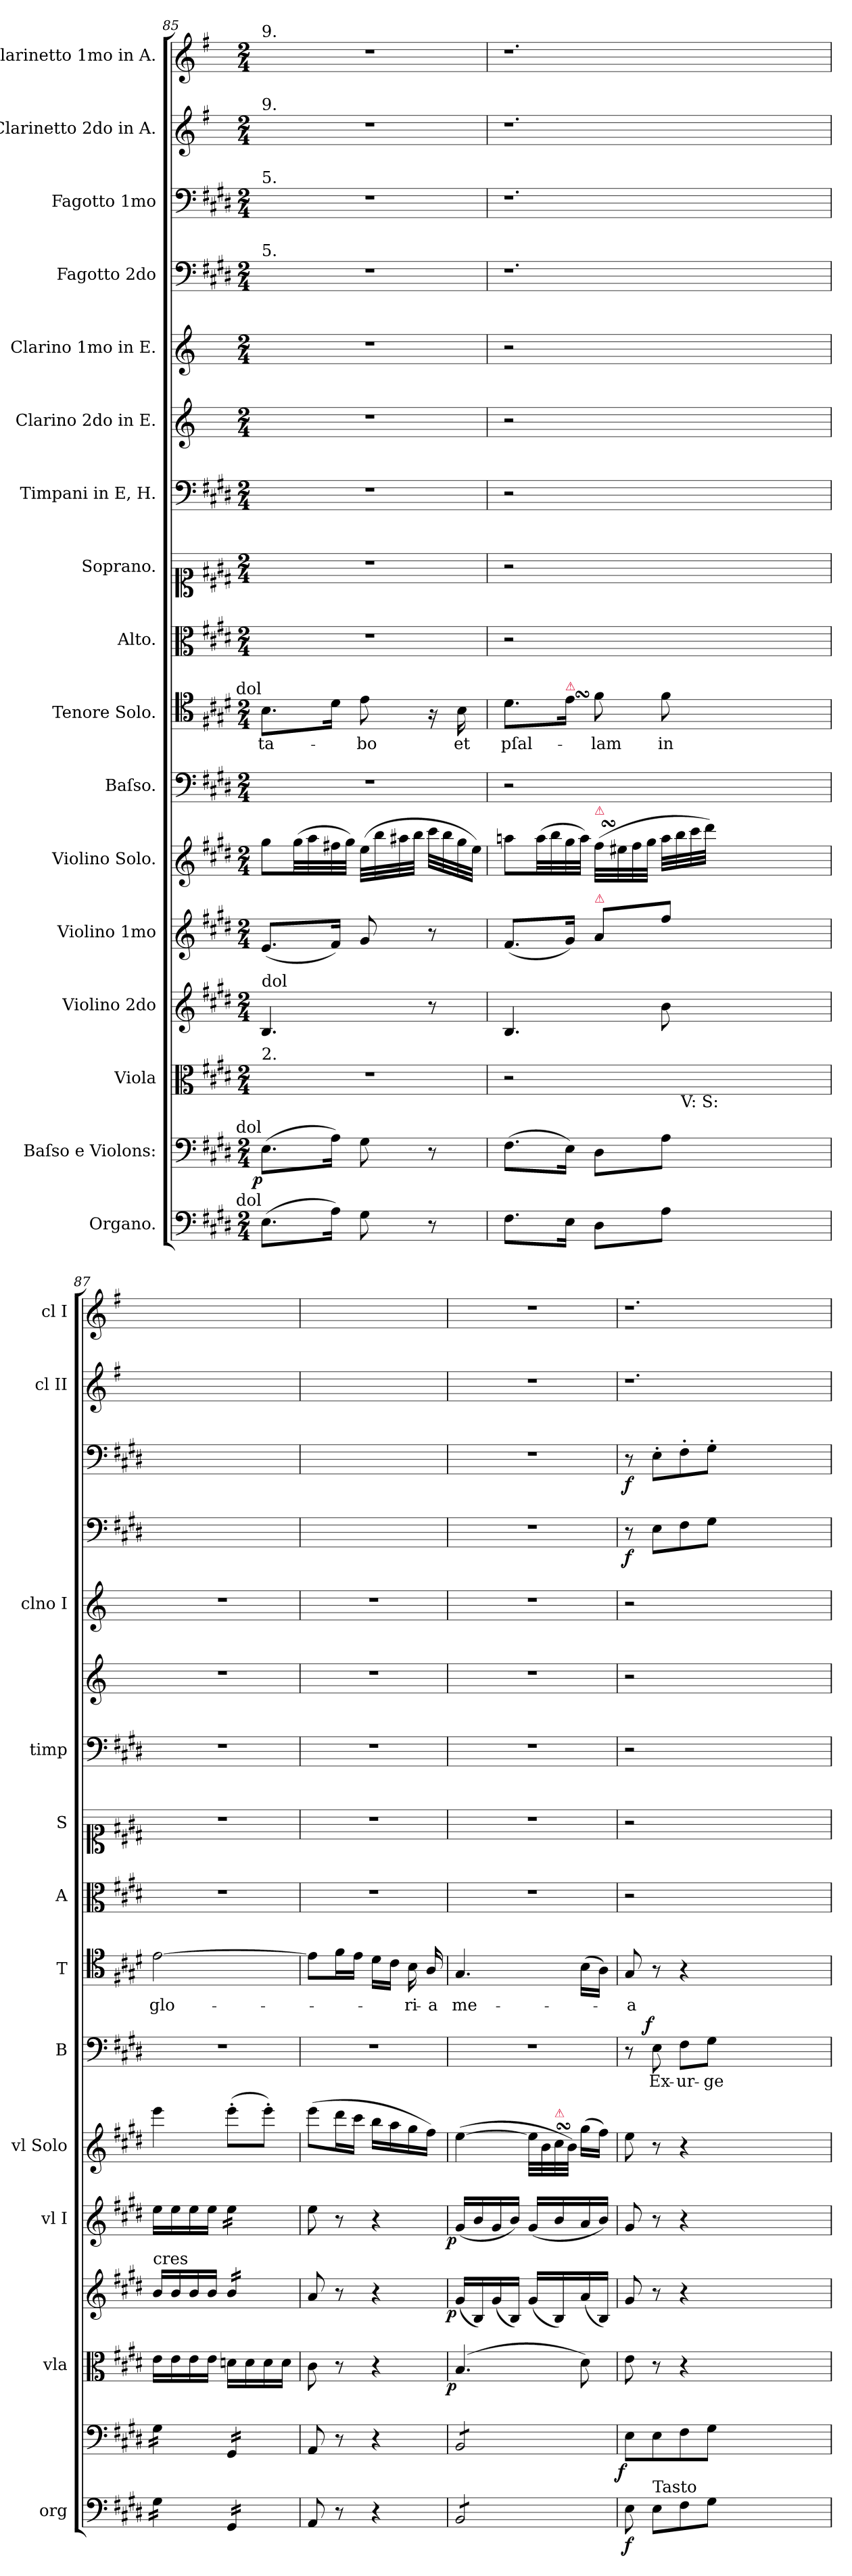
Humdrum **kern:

**kern	**dynam	**kern	**dynam	**kern	**dynam	**kern	**dynam	**kern	**dynam	**kern	**kern	**text	**dynam	**kern	**text	**kern	**kern	**kern	**kern	**kern	**kern	**dynam	**kern	**dynam	**kern	**kern
*part17	*part17	*part16	*part16	*part15	*part15	*part14	*part14	*part13	*part13	*part12	*part11	*part11	*part11	*part10	*part10	*part9	*part8	*part7	*part6	*part5	*part4	*part4	*part3	*part3	*part2	*part1
*staff17	*staff17	*staff16	*staff16	*staff15	*staff15	*staff14	*staff14	*staff13	*staff13	*staff12	*staff11	*staff11	*staff11	*staff10	*staff10	*staff9	*staff8	*staff7	*staff6	*staff5	*staff4	*staff4	*staff3	*staff3	*staff2	*staff1
*I"Organo.	*	*I"Baſso e Violons:	*	*I"Viola	*	*I"Violino 2do	*	*I"Violino 1mo	*	*I"Violino Solo.	*I"Baſso.	*	*	*I"Tenore Solo.	*	*I"Alto.	*I"Soprano.	*I"Timpani in E, H.	*I"Clarino 2do in E.	*I"Clarino 1mo in E.	*I"Fagotto 2do	*	*I"Fagotto 1mo	*	*I"Clarinetto 2do in A.	*I"Clarinetto 1mo in A.
*I'org	*	*	*	*I'vla	*	*	*	*I'vl I	*	*I'vl Solo	*I'B	*	*	*I'T	*	*I'A	*I'S	*I'timp	*	*I'clno I	*	*	*	*	*I'cl II	*I'cl I
*clefF4	*	*clefF4	*	*clefC3	*	*clefG2	*	*clefG2	*	*clefG2	*clefF4	*	*	*clefC4	*	*clefC3	*clefC1	*clefF4	*clefG2	*clefG2	*clefF4	*	*clefF4	*	*clefG2	*clefG2
*	*	*	*	*	*	*	*	*	*	*	*	*	*	*	*	*	*	*	*ITrd-2c-4	*ITrd-2c-4	*	*	*	*	*ITrd2c3	*ITrd2c3
*k[f#c#g#d#]	*	*k[f#c#g#d#]	*	*k[f#c#g#d#]	*	*k[f#c#g#d#]	*	*k[f#c#g#d#]	*	*k[f#c#g#d#]	*k[f#c#g#d#]	*	*	*k[f#c#g#d#]	*	*k[f#c#g#d#]	*k[f#c#g#d#]	*k[f#c#g#d#]	*k[f#c#g#d#]	*k[f#c#g#d#]	*k[f#c#g#d#]	*	*k[f#c#g#d#]	*	*k[f#c#g#d#]	*k[f#c#g#d#]
*M2/4	*	*M2/4	*	*M2/4	*	*M2/4	*	*M2/4	*	*M2/4	*M2/4	*	*	*M2/4	*	*M2/4	*M2/4	*M2/4	*M2/4	*M2/4	*M2/4	*	*M2/4	*	*M2/4	*M2/4
=85	=85	=85	=85	=85	=85	=85	=85	=85	=85	=85	=85	=85	=85	=85	=85	=85	=85	=85	=85	=85	=85	=85	=85	=85	=85	=85
!	!	!	!	!	!	!	!	!	!	!	!	!	!	!	!	!	!	!	!	!	!	!	!	!	!	!LO:TX:a:t=9.
!	!	!	!	!	!	!	!	!	!	!	!	!	!	!	!	!	!	!	!	!	!	!	!	!	!LO:TX:a:t=9.	!
!	!	!	!	!	!	!	!	!	!	!	!	!	!	!	!	!	!	!	!	!	!	!	!LO:TX:a:t=5.	!	!	!
!	!	!	!	!	!	!	!	!	!	!	!	!	!	!	!	!	!	!	!	!	!LO:TX:a:t=5.	!	!	!	!	!
!	!	!	!	!	!	!	!	!	!	!	!	!	!	!LO:TX:a:rj:t=dol	!	!	!	!	!	!	!	!	!	!	!	!
!	!	!	!	!	!	!LO:TX:a:t=dol	!	!	!	!	!	!	!	!	!	!	!	!	!	!	!	!	!	!	!	!
!	!	!	!	!LO:TX:a:t=2.	!	!	!	!	!	!	!	!	!	!	!	!	!	!	!	!	!	!	!	!	!	!
!	!	!LO:TX:a:rj:t=dol	!	!	!	!	!	!	!	!	!	!	!	!	!	!	!	!	!	!	!	!	!	!	!	!
!LO:TX:a:rj:t=dol	!	!	!	!	!	!	!	!	!	!	!	!	!	!	!	!	!	!	!	!	!	!	!	!	!	!
!	!	!	!LO:DY:rj	!	!	!	!	!	!	!	!	!	!	!	!	!	!	!	!	!	!	!	!	!	!	!
(8.E\L	.	(8.E\L	p	2r	.	4.B/	.	(8.e/L	.	8gg#\L	2r	.	.	8.B\L	-ta-	2r	2r	2r	2r	2r	2r	.	2r	.	2r	2r
.	.	.	.	.	.	.	.	.	.	(32gg#\LL	.	.	.	.	.	.	.	.	.	.	.	.	.	.	.	.
.	.	.	.	.	.	.	.	.	.	32aa\	.	.	.	.	.	.	.	.	.	.	.	.	.	.	.	.
16A\Jk)	.	16A\Jk)	.	.	.	.	.	16f#/Jk)	.	32ff#X\	.	.	.	16d#\Jk	.	.	.	.	.	.	.	.	.	.	.	.
.	.	.	.	.	.	.	.	.	.	32gg#\JJJ)	.	.	.	.	.	.	.	.	.	.	.	.	.	.	.	.
8G#\	.	8G#\	.	.	.	.	.	8g#/	.	(32ee\LLL	.	.	.	8e\	-bo	.	.	.	.	.	.	.	.	.	.	.
.	.	.	.	.	.	.	.	.	.	32bb\	.	.	.	.	.	.	.	.	.	.	.	.	.	.	.	.
.	.	.	.	.	.	.	.	.	.	32aa#X\	.	.	.	.	.	.	.	.	.	.	.	.	.	.	.	.
.	.	.	.	.	.	.	.	.	.	32bb\JJJ	.	.	.	.	.	.	.	.	.	.	.	.	.	.	.	.
8r	.	8r	.	.	.	8r	.	8r	.	32ccc#\LLL	.	.	.	16r	.	.	.	.	.	.	.	.	.	.	.	.
.	.	.	.	.	.	.	.	.	.	32bb\	.	.	.	.	.	.	.	.	.	.	.	.	.	.	.	.
.	.	.	.	.	.	.	.	.	.	32gg#\	.	.	.	16B\	et	.	.	.	.	.	.	.	.	.	.	.
.	.	.	.	.	.	.	.	.	.	32ee\JJJ)	.	.	.	.	.	.	.	.	.	.	.	.	.	.	.	.
=86	=86	=86	=86	=86	=86	=86	=86	=86	=86	=86	=86	=86	=86	=86	=86	=86	=86	=86	=86	=86	=86	=86	=86	=86	=86	=86
8.F#\L	.	(8.F#\L	.	2r	.	4.B/	.	(8.f#/L	.	8aan\L	2r	.	.	8.d#\L	pſal-	2r	2r	2r	2r	2r	1.r	.	1.r	.	1.r	1.r
.	.	.	.	.	.	.	.	.	.	(32aa\LL	.	.	.	.	.	.	.	.	.	.	.	.	.	.	.	.
.	.	.	.	.	.	.	.	.	.	32bb\	.	.	.	.	.	.	.	.	.	.	.	.	.	.	.	.
!	!	!	!	!	!	!	!	!	!	!	!	!	!	!LO:TX:a:color=crimson:t=⚠	!	!	!	!	!	!	!	!	!	!	!	!
16E\Jk	.	16E\Jk)	.	.	.	.	.	16g#/Jk)	.	32gg#\	.	.	.	16eSSs\Jk	.	.	.	.	.	.	.	.	.	.	.	.
.	.	.	.	.	.	.	.	.	.	32aa\JJJ)	.	.	.	.	.	.	.	.	.	.	.	.	.	.	.	.
!	!	!	!	!	!	!	!	!	!	!LO:TX:a:color=crimson:t=⚠	!	!	!	!	!	!	!	!	!	!	!	!	!	!	!	!
!	!	!	!	!	!	!	!	!LO:TX:a:color=crimson:t=⚠	!	!	!	!	!	!	!	!	!	!	!	!	!	!	!	!	!	!
8D#\L	.	8D#\L	.	.	.	.	.	8a/L	.	(32ff#SSS\LLL	.	.	.	8f#\	-lam	.	.	.	.	.	.	.	.	.	.	.
.	.	.	.	.	.	.	.	.	.	32ee#X\	.	.	.	.	.	.	.	.	.	.	.	.	.	.	.	.
.	.	.	.	.	.	.	.	.	.	32ff#\	.	.	.	.	.	.	.	.	.	.	.	.	.	.	.	.
.	.	.	.	.	.	.	.	.	.	32gg#\JJJ	.	.	.	.	.	.	.	.	.	.	.	.	.	.	.	.
8A\J	.	8A\J	.	.	.	8b\	.	8ff#\J	.	32aa\LLL	.	.	.	8f#\	in	.	.	.	.	.	.	.	.	.	.	.
.	.	.	.	.	.	.	.	.	.	32bb\	.	.	.	.	.	.	.	.	.	.	.	.	.	.	.	.
.	.	.	.	.	.	.	.	.	.	32ccc#\	.	.	.	.	.	.	.	.	.	.	.	.	.	.	.	.
.	.	.	.	.	.	.	.	.	.	32ddd#\JJJ)	.	.	.	.	.	.	.	.	.	.	.	.	.	.	.	.
!	!	!	!	!LO:TX:b:rj:t=V&colon; S&colon;	!	!	!	!	!	!	!	!	!	!	!	!	!	!	!	!	!	!	!	!	!	!
1ryy	.	1ryy	.	1ryy	.	1ryy	.	1ryy	.	1ryy	1ryy	.	.	1ryy	.	1ryy	1ryy	1ryy	1ryy	1ryy	.	.	.	.	.	.
=87	=87	=87	=87	=87	=87	=87	=87	=87	=87	=87	=87	=87	=87	=87	=87	=87	=87	=87	=87	=87	=87	=87	=87	=87	=87	=87
!	!	!	!	!	!	!LO:TX:t=cres	!	!	!	!	!	!	!	!	!	!	!	!	!	!	!	!	!	!	!	!
*tremolo	*	*	*	*	*	*	*	*	*	*	*	*	*	*	*	*	*	*	*	*	*	*	*	*	*	*
*	*	*tremolo	*	*	*	*	*	*	*	*	*	*	*	*	*	*	*	*	*	*	*	*	*	*	*	*
16G#\LL	.	16G#\LL	.	16e\LL	.	16b/LL	.	16ee\LL	.	4eee\	2r	.	.	[2e\	glo-	2r	2r	2r	2r	2r	2ryy	.	2ryy	.	2ryy	2ryy
16G#\	.	16G#\	.	16e\	.	16b/	.	16ee\	.	.	.	.	.	.	.	.	.	.	.	.	.	.	.	.	.	.
16G#\	.	16G#\	.	16e\	.	16b/	.	16ee\	.	.	.	.	.	.	.	.	.	.	.	.	.	.	.	.	.	.
16G#\JJ	.	16G#\JJ	.	16e\JJ	.	16b/JJ	.	16ee\JJ	.	.	.	.	.	.	.	.	.	.	.	.	.	.	.	.	.	.
*	*	*	*	*	*	*tremolo	*	*	*	*	*	*	*	*	*	*	*	*	*	*	*	*	*	*	*	*
*	*	*	*	*	*	*	*	*tremolo	*	*	*	*	*	*	*	*	*	*	*	*	*	*	*	*	*	*
16GG#/LL	.	16GG#/LL	.	16dn\LL	.	16b/LL	.	16ee\LL	.	(8eee'\L	.	.	.	.	.	.	.	.	.	.	.	.	.	.	.	.
16GG#/	.	16GG#/	.	16d\	.	16b/	.	16ee\	.	.	.	.	.	.	.	.	.	.	.	.	.	.	.	.	.	.
16GG#/	.	16GG#/	.	16d\	.	16b/	.	16ee\	.	8eee'\J)	.	.	.	.	.	.	.	.	.	.	.	.	.	.	.	.
16GG#/JJ	.	16GG#/JJ	.	16d\JJ	.	16b/JJ	.	16ee\JJ	.	.	.	.	.	.	.	.	.	.	.	.	.	.	.	.	.	.
*	*	*	*	*	*	*	*	*Xtremolo	*	*	*	*	*	*	*	*	*	*	*	*	*	*	*	*	*	*
*	*	*	*	*	*	*Xtremolo	*	*	*	*	*	*	*	*	*	*	*	*	*	*	*	*	*	*	*	*
*	*	*Xtremolo	*	*	*	*	*	*	*	*	*	*	*	*	*	*	*	*	*	*	*	*	*	*	*	*
*Xtremolo	*	*	*	*	*	*	*	*	*	*	*	*	*	*	*	*	*	*	*	*	*	*	*	*	*	*
=88	=88	=88	=88	=88	=88	=88	=88	=88	=88	=88	=88	=88	=88	=88	=88	=88	=88	=88	=88	=88	=88	=88	=88	=88	=88	=88
8AA/	.	8AA/	.	8c#\	.	8a/	.	8ee\	.	(8eee\L	2r	.	.	8e\L]	.	2r	2r	2r	2r	2r	2ryy	.	2ryy	.	2ryy	2ryy
8r	.	8r	.	8r	.	8r	.	8r	.	16ddd#\L	.	.	.	16f#\L	.	.	.	.	.	.	.	.	.	.	.	.
.	.	.	.	.	.	.	.	.	.	16ccc#\JJ	.	.	.	16e\JJ	.	.	.	.	.	.	.	.	.	.	.	.
4r	.	4r	.	4r	.	4r	.	4r	.	16bb\LL	.	.	.	16d#\LL	.	.	.	.	.	.	.	.	.	.	.	.
.	.	.	.	.	.	.	.	.	.	16aa\	.	.	.	16c#\JJ	.	.	.	.	.	.	.	.	.	.	.	.
.	.	.	.	.	.	.	.	.	.	16gg#\	.	.	.	16B\	-ri-	.	.	.	.	.	.	.	.	.	.	.
.	.	.	.	.	.	.	.	.	.	16ff#\JJ)	.	.	.	16A/	-a	.	.	.	.	.	.	.	.	.	.	.
=89	=89	=89	=89	=89	=89	=89	=89	=89	=89	=89	=89	=89	=89	=89	=89	=89	=89	=89	=89	=89	=89	=89	=89	=89	=89	=89
!	!	!	!	!	!LO:DY:rj	!	!LO:DY:rj	!	!LO:DY:rj	!	!	!	!	!	!	!	!	!	!	!	!	!	!	!	!	!
*tremolo	*	*	*	*	*	*	*	*	*	*	*	*	*	*	*	*	*	*	*	*	*	*	*	*	*	*
*	*	*tremolo	*	*	*	*	*	*	*	*	*	*	*	*	*	*	*	*	*	*	*	*	*	*	*	*
8BB/L	.	8BB/L	.	(4.B/	p	(16g#/LL	p	(16g#/LL	p	([4ee\	2r	.	.	4.G#/	me-	2r	2r	2r	2r	2r	2r	.	2r	.	2r	2r
.	.	.	.	.	.	16B/)	.	16b/	.	.	.	.	.	.	.	.	.	.	.	.	.	.	.	.	.	.
8BB/	.	8BB/	.	.	.	(16g#/	.	16g#/	.	.	.	.	.	.	.	.	.	.	.	.	.	.	.	.	.	.
.	.	.	.	.	.	16B/JJ)	.	16b/JJ)	.	.	.	.	.	.	.	.	.	.	.	.	.	.	.	.	.	.
8BB/	.	8BB/	.	.	.	(16g#/LL	.	(16g#/LL	.	32ee\LLL]	.	.	.	.	.	.	.	.	.	.	.	.	.	.	.	.
.	.	.	.	.	.	.	.	.	.	32b\	.	.	.	.	.	.	.	.	.	.	.	.	.	.	.	.
!	!	!	!	!	!	!	!	!	!	!LO:TX:a:color=crimson:t=⚠	!	!	!	!	!	!	!	!	!	!	!	!	!	!	!	!
.	.	.	.	.	.	16B/)	.	16b/	.	32cc#SSS\	.	.	.	.	.	.	.	.	.	.	.	.	.	.	.	.
.	.	.	.	.	.	.	.	.	.	32b\JJJ)	.	.	.	.	.	.	.	.	.	.	.	.	.	.	.	.
8BB/J	.	8BB/J	.	8d#\)	.	(16a/	.	16a/	.	(16gg#\LL	.	.	.	(16B\LL	.	.	.	.	.	.	.	.	.	.	.	.
*	*	*Xtremolo	*	*	*	*	*	*	*	*	*	*	*	*	*	*	*	*	*	*	*	*	*	*	*	*
*Xtremolo	*	*	*	*	*	*	*	*	*	*	*	*	*	*	*	*	*	*	*	*	*	*	*	*	*	*
.	.	.	.	.	.	16B/JJ)	.	16b/JJ)	.	16ff#\JJ)	.	.	.	16A\JJ)	.	.	.	.	.	.	.	.	.	.	.	.
=90	=90	=90	=90	=90	=90	=90	=90	=90	=90	=90	=90	=90	=90	=90	=90	=90	=90	=90	=90	=90	=90	=90	=90	=90	=90	=90
!	!	!	!LO:DY:rj	!	!	!	!	!	!	!	!	!	!	!	!	!	!	!	!	!	!	!	!	!	!	!
8E\	f	8E\L	f	8e\	.	8g#/	.	8g#/	.	8ee\	8r	.	.	8G#/	-a	2r	2r	2r	2r	2r	8r	f	8r	f	1.r	1.r
!LO:TX:a:t=Tasto	!	!	!	!	!	!	!	!	!	!	!	!	!	!	!	!	!	!	!	!	!	!	!	!	!	!
!	!	!	!	!	!	!	!	!	!	!	!	!	!LO:DY:a:rj	!	!	!	!	!	!	!	!	!	!	!	!	!
8E\L	.	8E\	.	8r	.	8r	.	8r	.	8r	8E\	Ex-	f	8r	.	.	.	.	.	.	8E\L	.	8E'\L	.	.	.
8F#\	.	8F#\	.	4r	.	4r	.	4r	.	4r	8F#\L	-ur-	.	4r	.	.	.	.	.	.	8F#\	.	8F#'\	.	.	.
8G#\J	.	8G#\J	.	.	.	.	.	.	.	.	8G#\J	-ge	.	.	.	.	.	.	.	.	8G#\J	.	8G#'\J	.	.	.
1ryy	.	1ryy	.	1ryy	.	1ryy	.	1ryy	.	1ryy	1ryy	.	.	1ryy	.	1ryy	1ryy	1ryy	1ryy	1ryy	1ryy	.	1ryy	.	.	.
=	=	=	=	=	=	=	=	=	=	=	=	=	=	=	=	=	=	=	=	=	=	=	=	=	=	=
*-	*-	*-	*-	*-	*-	*-	*-	*-	*-	*-	*-	*-	*-	*-	*-	*-	*-	*-	*-	*-	*-	*-	*-	*-	*-	*-
